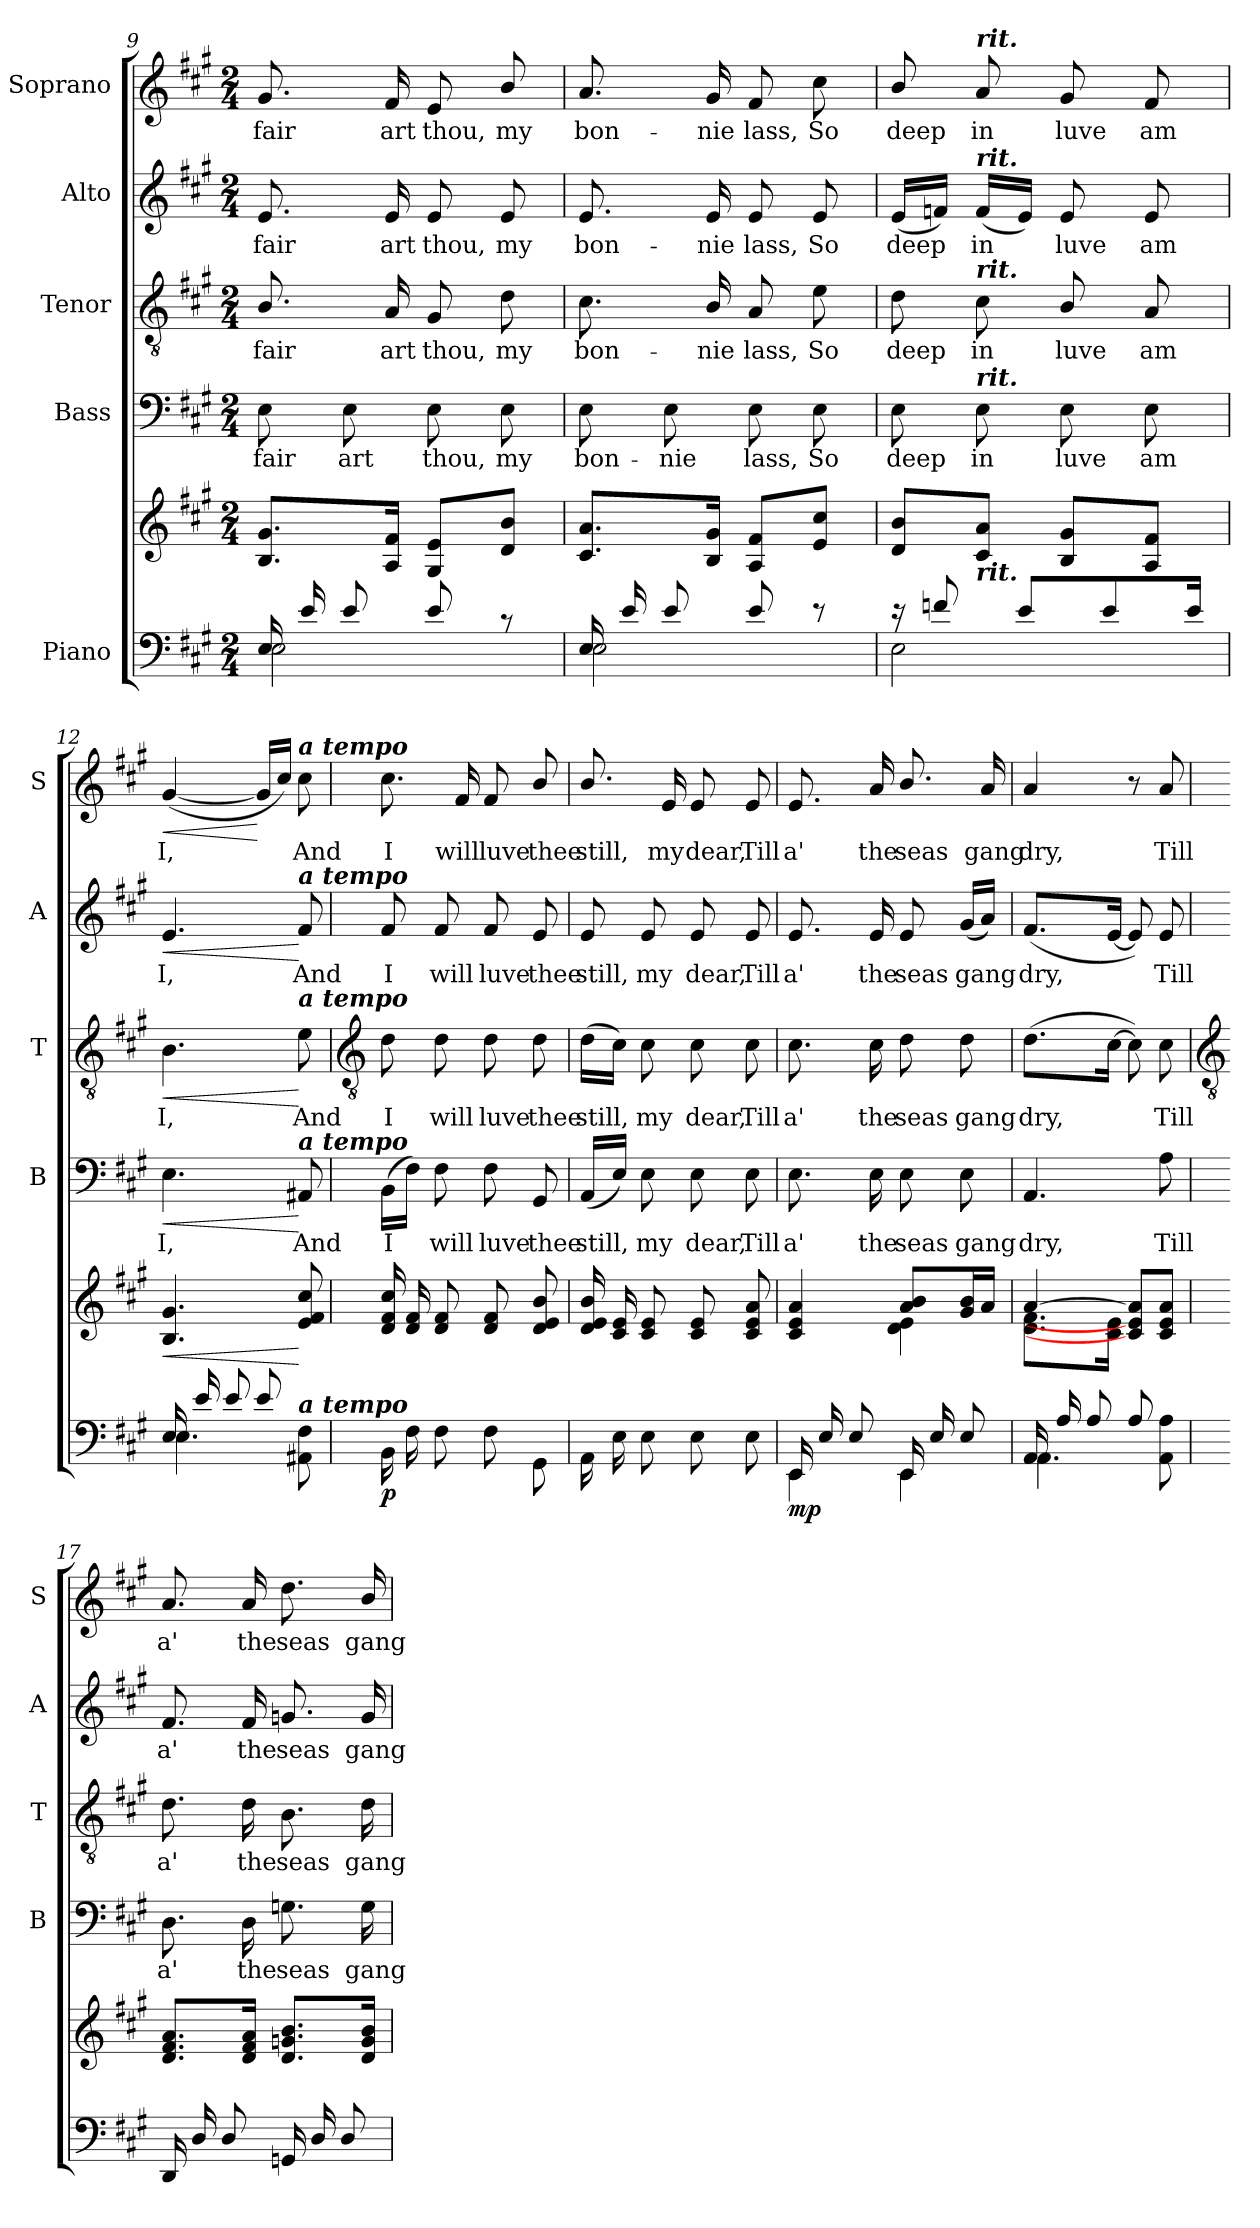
**kern	**kern	**dynam	**kern	**text	**dynam	**kern	**text	**dynam	**kern	**text	**dynam	**kern	**text	**dynam
*part5	*part5	*part5	*part4	*part4	*part4	*part3	*part3	*part3	*part2	*part2	*part2	*part1	*part1	*part1
*staff6	*staff5	*staff5/6	*staff4	*staff4	*staff4	*staff3	*staff3	*staff3	*staff2	*staff2	*staff2	*staff1	*staff1	*staff1
*I"Piano	*	*	*I"Bass	*	*	*I"Tenor	*	*	*I"Alto	*	*	*I"Soprano	*	*
*	*	*	*I'B	*	*	*I'T	*	*	*I'A	*	*	*I'S	*	*
!!LO:LB:g=z
*clefF4	*clefG2	*	*clefF4	*	*	*clefGv2	*	*	*clefG2	*	*	*clefG2	*	*
*k[f#c#g#]	*k[f#c#g#]	*	*k[f#c#g#]	*	*	*k[f#c#g#]	*	*	*k[f#c#g#]	*	*	*k[f#c#g#]	*	*
*A:	*A:	*	*A:	*	*	*A:	*	*	*A:	*	*	*A:	*	*
*M2/4	*M2/4	*	*M2/4	*	*	*M2/4	*	*	*M2/4	*	*	*M2/4	*	*
=9	=9	=9	=9	=9	=9	=9	=9	=9	=9	=9	=9	=9	=9	=9
*^	*	*	*	*	*	*	*	*	*	*	*	*	*	*
!	!	!	!	!	!LO:LY:b	!	!	!LO:LY:b	!	!	!LO:LY:b	!	!	!LO:LY:b	!
16E/LL	2E\	8.B 8.g#L	.	8E	fair	.	8.B/	fair	.	8.e	fair	.	8.g#	fair	.
16e/	.	.	.	.	.	.	.	.	.	.	.	.	.	.	.
!	!	!	!	!	!LO:LY:b	!	!	!	!	!	!	!	!	!	!
8e/J	.	.	.	8E	art	.	.	.	.	.	.	.	.	.	.
!	!	!	!	!	!	!	!	!LO:LY:b	!	!	!LO:LY:b	!	!	!LO:LY:b	!
.	.	16A 16f#J	.	.	.	.	16A	art	.	16e	art	.	16f#	art	.
!	!	!	!	!	!LO:LY:b	!	!	!LO:LY:b	!	!	!LO:LY:b	!	!	!LO:LY:b	!
8e/	.	8G# 8eL	.	8E	thou,	.	8G#	thou,	.	8e	thou,	.	8e	thou,	.
!	!	!	!	!	!LO:LY:b	!	!	!LO:LY:b	!	!	!LO:LY:b	!	!	!LO:LY:b	!
8r	.	8d/ 8b/J	.	8E	my	.	8d	my	.	8e	my	.	8b/	my	.
=10	=10	=10	=10	=10	=10	=10	=10	=10	=10	=10	=10	=10	=10	=10	=10
!	!	!	!	!	!LO:LY:b	!	!	!LO:LY:b	!	!	!LO:LY:b	!	!	!LO:LY:b	!
16E/LL	2E\	8.c# 8.aL	.	8E	bon-	.	8.c#	bon-	.	8.e	bon-	.	8.a	bon-	.
16e/	.	.	.	.	.	.	.	.	.	.	.	.	.	.	.
!	!	!	!	!	!LO:LY:b	!	!	!	!	!	!	!	!	!	!
8e/J	.	.	.	8E	-nie	.	.	.	.	.	.	.	.	.	.
!	!	!	!	!	!	!	!	!LO:LY:b	!	!	!LO:LY:b	!	!	!LO:LY:b	!
.	.	16B 16g#J	.	.	.	.	16B/	-nie	.	16e	-nie	.	16g#	-nie	.
!	!	!	!	!	!LO:LY:b	!	!	!LO:LY:b	!	!	!LO:LY:b	!	!	!LO:LY:b	!
8e/	.	8A 8f#L	.	8E	lass,	.	8A	lass,	.	8e	lass,	.	8f#	lass,	.
!	!	!	!	!	!LO:LY:b	!	!	!LO:LY:b	!	!	!LO:LY:b	!	!	!LO:LY:b	!
8r	.	8e 8cc#J	.	8E	So	.	8e	So	.	8e	So	.	8cc#	So	.
=11	=11	=11	=11	=11	=11	=11	=11	=11	=11	=11	=11	=11	=11	=11	=11
!	!	!	!	!	!LO:LY:b	!	!	!LO:LY:b	!	!	!LO:LY:b	!	!	!LO:LY:b	!
16r	2E\	8d/ 8b/L	.	8E	deep	.	8d	deep	.	(<16eLL	deep	.	8b/	deep	.
8fn	.	.	.	.	.	.	.	.	.	16fnJJ)	.	.	.	.	.
!	!	!	!	!	!	!	!	!	!	!	!	!	!LO:TX:a:Bi:t=rit.	!	!
!	!	!	!	!	!	!	!	!	!	!LO:TX:a:Bi:t=rit.	!	!	!	!	!
!	!	!	!	!	!	!	!LO:TX:a:Bi:t=rit.	!	!	!	!	!	!	!	!
!	!	!	!	!LO:TX:a:Bi:t=rit.	!	!	!	!	!	!	!	!	!	!	!
!	!	!LO:TX:b:Bi:t=rit.	!	!	!	!	!	!	!	!	!	!	!	!	!
!	!	!	!	!	!LO:LY:b	!	!	!LO:LY:b	!	!	!LO:LY:b	!	!	!LO:LY:b	!
.	.	8c# 8aJ	.	8E	in	.	8c#	in	.	(<16fLL	in	.	8a	in	.
8eL	.	.	.	.	.	.	.	.	.	16eJJ)	.	.	.	.	.
!	!	!	!	!	!LO:LY:b	!	!	!LO:LY:b	!	!	!LO:LY:b	!	!	!LO:LY:b	!
.	.	8B 8g#L	.	8E	luve	.	8B/	luve	.	8e	luve	.	8g#	luve	.
8e	.	.	.	.	.	.	.	.	.	.	.	.	.	.	.
!	!	!	!	!	!LO:LY:b	!	!	!LO:LY:b	!	!	!LO:LY:b	!	!	!LO:LY:b	!
.	.	8A 8f#J	.	8E	am	.	8A	am	.	8e	am	.	8f#	am	.
16eJ	.	.	.	.	.	.	.	.	.	.	.	.	.	.	.
=12	=12	=12	=12	=12	=12	=12	=12	=12	=12	=12	=12	=12	=12	=12	=12
!	!	!	!LO:HP:b	!	!LO:LY:b	!LO:HP:b	!	!LO:LY:b	!LO:HP:b	!	!LO:LY:b	!LO:HP:b	!	!LO:LY:b	!LO:HP:b
16E/LL	4.E\	4.B 4.g#	<	4.E	I,	<	4.B	I,	<	4.e	I,	<	(<[4g#	I,	<
16e/	.	.	.	.	.	.	.	.	.	.	.	.	.	.	.
8e/J	.	.	.	.	.	.	.	.	.	.	.	.	.	.	.
8e/	.	.	.	.	.	.	.	.	.	.	.	.	16g#LL]	.	[
.	.	.	.	.	.	.	.	.	.	.	.	.	16cc#JJ)	.	.
!	!	!	!	!	!	!	!	!	!	!	!	!	!LO:TX:a:Bi:t=a tempo	!	!
!	!	!	!	!	!	!	!	!	!	!LO:TX:a:Bi:t=a tempo	!	!	!	!	!
!	!	!	!	!	!	!	!LO:TX:a:Bi:t=a tempo	!	!	!	!	!	!	!	!
!	!	!	!	!LO:TX:a:Bi:t=a tempo	!	!	!	!	!	!	!	!	!	!	!
!LO:TX:a:Bi:t=a tempo	!	!	!	!	!	!	!	!	!	!	!	!	!	!	!
!	!	!	!	!	!LO:LY:b	!	!	!LO:LY:b	!	!	!LO:LY:b	!	!	!LO:LY:b	!
8ryy	8AA#X\ 8F#\	8e 8f# 8cc#	[	8AA#X	And	[	8e	And	[	8f#	And	[	8cc#	And	.
!!LO:LB:g=z
=13	=13	=13	=13	=13	=13	=13	=13	=13	=13	=13	=13	=13	=13	=13	=13
*	*	*	*	*	*	*	*clefGv2	*	*	*	*	*	*	*	*
*	*	*^	*	*	*	*	*	*	*	*	*	*	*	*	*
!	!	!	!LO:N:vis=1	!LO:DY:b=2	!	!LO:LY:b	!	!	!LO:LY:b	!	!	!LO:LY:b	!	!	!LO:LY:b	!
2ryy	16BB\LL	16d/ 16f#/ 16cc#/LL	2ryy	p	(16BBLL	I	.	8d	I	.	8f#	I	.	8.cc#	I	.
.	16F#\	16d/ 16f#/	.	.	16F#JJ)	.	.	.	.	.	.	.	.	.	.	.
!	!	!	!	!	!	!LO:LY:b	!	!	!LO:LY:b	!	!	!LO:LY:b	!	!	!	!
.	8F#\J	8d/ 8f#/J	.	.	8F#	will	.	8d	will	.	8f#	will	.	.	.	.
!	!	!	!	!	!	!	!	!	!	!	!	!	!	!	!LO:LY:b	!
.	.	.	.	.	.	.	.	.	.	.	.	.	.	16f#	will	.
!	!	!	!	!	!	!LO:LY:b	!	!	!LO:LY:b	!	!	!LO:LY:b	!	!	!LO:LY:b	!
.	8F#\L	8d/ 8f#/L	.	.	8F#	luve	.	8d	luve	.	8f#	luve	.	8f#	luve	.
!	!	!	!	!	!	!LO:LY:b	!	!	!LO:LY:b	!	!	!LO:LY:b	!	!	!LO:LY:b	!
.	8GG#\J	8d/ 8e/ 8b/J	.	.	8GG#	thee	.	8d	thee	.	8e	thee	.	8b/	thee	.
=14	=14	=14	=14	=14	=14	=14	=14	=14	=14	=14	=14	=14	=14	=14	=14	=14
!	!	!	!LO:N:vis=1	!	!	!LO:LY:b	!	!	!LO:LY:b	!	!	!LO:LY:b	!	!	!LO:LY:b	!
2ryy	16AA\LL	16d/ 16e/ 16b/LL	2ryy	.	(<16AALL	still,	.	(>16dLL	still,	.	8e	still,	.	8.b/	still,	.
.	16E\	16c#/ 16e/	.	.	16EJJ)	.	.	16c#JJ)	.	.	.	.	.	.	.	.
!	!	!	!	!	!	!LO:LY:b	!	!	!LO:LY:b	!	!	!LO:LY:b	!	!	!	!
.	8E\J	8c#/ 8e/J	.	.	8E	my	.	8c#	my	.	8e	my	.	.	.	.
!	!	!	!	!	!	!	!	!	!	!	!	!	!	!	!LO:LY:b	!
.	.	.	.	.	.	.	.	.	.	.	.	.	.	16e	my	.
!	!	!	!	!	!	!LO:LY:b	!	!	!LO:LY:b	!	!	!LO:LY:b	!	!	!LO:LY:b	!
.	8E\L	8c#/ 8e/L	.	.	8E	dear,	.	8c#	dear,	.	8e	dear,	.	8e	dear,	.
!	!	!	!	!	!	!LO:LY:b	!	!	!LO:LY:b	!	!	!LO:LY:b	!	!	!LO:LY:b	!
.	8E\J	8c#/ 8e/ 8a/J	.	.	8E	Till	.	8c#	Till	.	8e	Till	.	8e	Till	.
=15	=15	=15	=15	=15	=15	=15	=15	=15	=15	=15	=15	=15	=15	=15	=15	=15
!	!	!	!	!LO:DY:b=2	!	!LO:LY:b	!	!	!LO:LY:b	!	!	!LO:LY:b	!	!	!LO:LY:b	!
16EELL	4EE\	4c#/ 4e/ 4a/	4ryy	mp	8.E	a'	.	8.c#	a'	.	8.e	a'	.	8.e	a'	.
16E	.	.	.	.	.	.	.	.	.	.	.	.	.	.	.	.
8EJ	.	.	.	.	.	.	.	.	.	.	.	.	.	.	.	.
!	!	!	!	!	!	!LO:LY:b	!	!	!LO:LY:b	!	!	!LO:LY:b	!	!	!LO:LY:b	!
.	.	.	.	.	16E	the	.	16c#	the	.	16e	the	.	16a	the	.
!	!	!	!	!	!	!LO:LY:b	!	!	!LO:LY:b	!	!	!LO:LY:b	!	!	!LO:LY:b	!
16EELL	4EE\	8a/ 8b/L	4d\ 4e\	.	8E	seas	.	8d	seas	.	8e	seas	.	8.b/	seas	.
16E	.	.	.	.	.	.	.	.	.	.	.	.	.	.	.	.
!	!	!	!	!	!	!LO:LY:b	!	!	!LO:LY:b	!	!	!LO:LY:b	!	!	!	!
8EJ	.	16g#/ 16b/L	.	.	8E	gang	.	8d	gang	.	(<16g#LL	gang	.	.	.	.
!	!	!	!	!	!	!	!	!	!	!	!	!	!	!	!LO:LY:b	!
.	.	16a/JJ	.	.	.	.	.	.	.	.	16aJJ)	.	.	16a	gang	.
=16	=16	=16	=16	=16	=16	=16	=16	=16	=16	=16	=16	=16	=16	=16	=16	=16
!	!	!	!	!	!	!LO:LY:b	!	!	!LO:LY:b	!	!	!LO:LY:b	!	!	!LO:LY:b	!
16AA/LL	4.AA\	[4a/	8.d\ 8.f#\L	.	4.AA	dry,	.	(>8.dL	dry,	.	(<8.f#L	dry,	.	4a	dry,	.
16A/	.	.	.	.	.	.	.	.	.	.	.	.	.	.	.	.
8A/J	.	.	.	.	.	.	.	.	.	.	.	.	.	.	.	.
.	.	.	16c#\ 16e\J	.	.	.	.	[16c#J	.	.	[16eJ	.	.	.	.	.
8A/	.	8c#/] 8e/] 8a/]L	4ryy	.	.	.	.	8c#])	.	.	8e])	.	.	8r	.	.
!	!	!	!	!	!	!LO:LY:b	!	!	!LO:LY:b	!	!	!LO:LY:b	!	!	!LO:LY:b	!
8ryy	8AA\ 8A\	8c#/ 8e/ 8a/J	.	.	8A	Till	.	8c#	Till	.	8e	Till	.	8a	Till	.
*	*	*v	*v	*	*	*	*	*	*	*	*	*	*	*	*	*
!!LO:LB:g=z
=17	=17	=17	=17	=17	=17	=17	=17	=17	=17	=17	=17	=17	=17	=17	=17
*	*	*	*	*	*	*	*clefGv2	*	*	*	*	*	*	*	*
!	!LO:N:vis=1	!	!	!	!LO:LY:b	!	!	!LO:LY:b	!	!	!LO:LY:b	!	!	!LO:LY:b	!
16DD/LL	2ryy	8.d 8.f# 8.aL	.	8.D	a'	.	8.d	a'	.	8.f#	a'	.	8.a	a'	.
16D/	.	.	.	.	.	.	.	.	.	.	.	.	.	.	.
8D/J	.	.	.	.	.	.	.	.	.	.	.	.	.	.	.
!	!	!	!	!	!LO:LY:b	!	!	!LO:LY:b	!	!	!LO:LY:b	!	!	!LO:LY:b	!
.	.	16d 16f# 16aJ	.	16D	the	.	16d	the	.	16f#	the	.	16a	the	.
!	!	!	!	!	!LO:LY:b	!	!	!LO:LY:b	!	!	!LO:LY:b	!	!	!LO:LY:b	!
16GGn/LL	.	8.d 8.gn 8.bL	.	8.Gn	seas	.	8.B	seas	.	8.gn	seas	.	8.dd	seas	.
16D/	.	.	.	.	.	.	.	.	.	.	.	.	.	.	.
8D/J	.	.	.	.	.	.	.	.	.	.	.	.	.	.	.
!	!	!	!	!	!LO:LY:b	!	!	!LO:LY:b	!	!	!LO:LY:b	!	!	!LO:LY:b	!
.	.	16d 16g 16bJ	.	16G	gang	.	16d	gang	.	16g	gang	.	16b/	gang	.
*v	*v	*	*	*	*	*	*	*	*	*	*	*	*	*	*
=	=	=	=	=	=	=	=	=	=	=	=	=	=	=
*-	*-	*-	*-	*-	*-	*-	*-	*-	*-	*-	*-	*-	*-	*-
